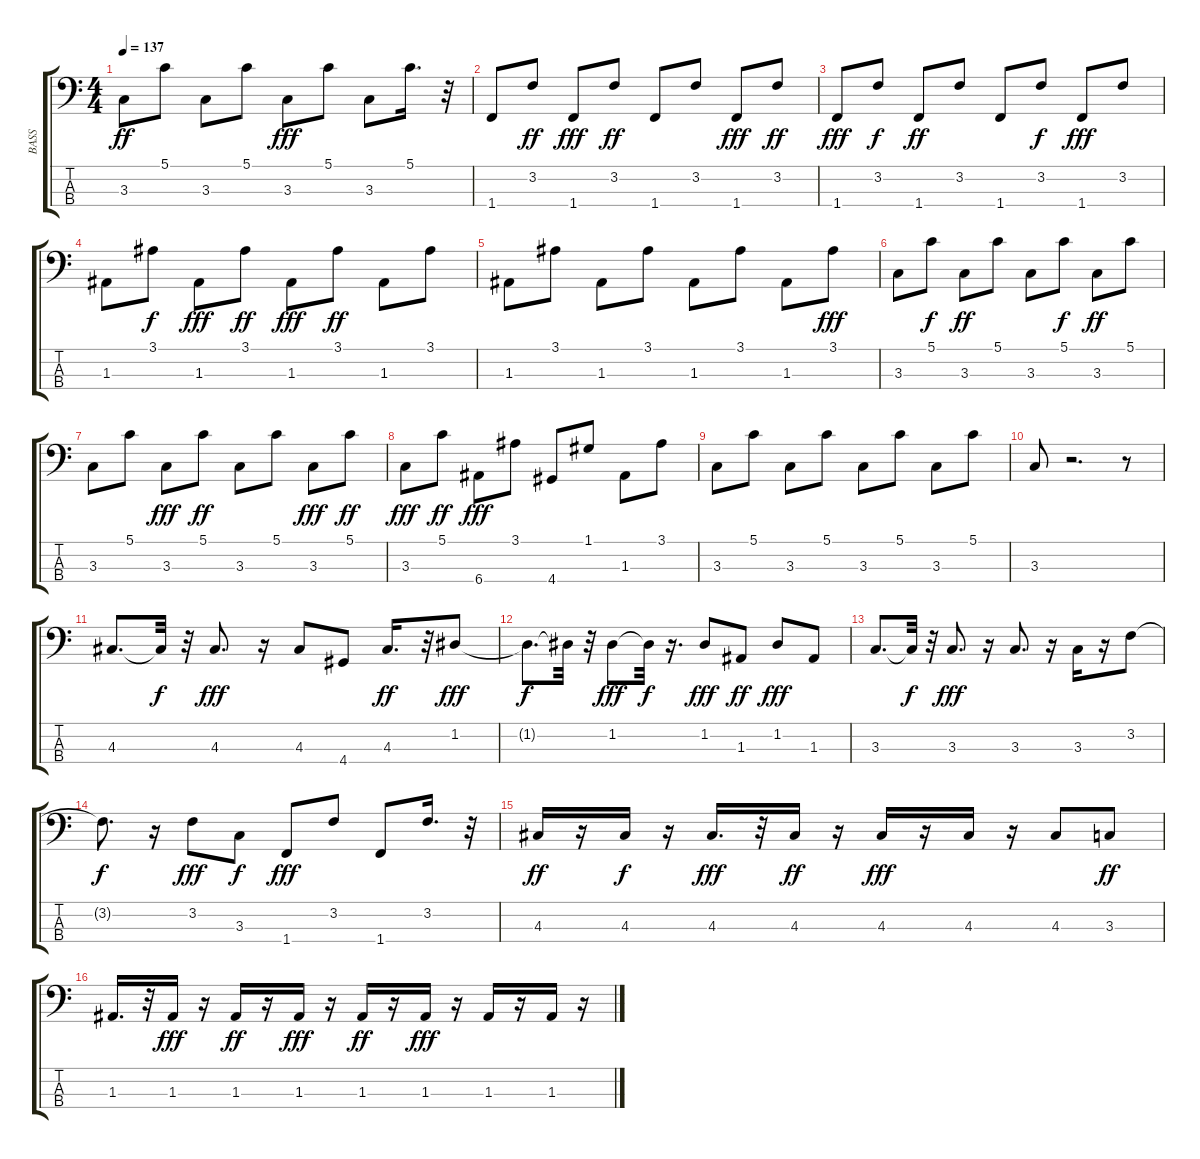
\track ("BASS" "BASS") {instrument electricbassfinger}
\staff {score tabs}
\tuning (G2 D2 A1 E1) {hide}
\ts (4 4)
\tempo 137
\clef f4
\ks c
3.3.8{dy ff} 5.1.8 3.3.8 5.1.8 3.3.8{dy fff} 5.1.8 3.3.8 5.1.16{d} r.32 |
1.4.8 3.2.8{dy ff} 1.4.8{dy fff} 3.2.8{dy ff} 1.4.8 3.2.8 1.4.8{dy fff} 3.2.8{dy ff} |
1.4.8{dy fff} 3.2.8{dy f} 1.4.8{dy ff} 3.2.8 1.4.8 3.2.8{dy f} 1.4.8{dy fff} 3.2.8 |
1.3.8 3.1.8{dy f} 1.3.8{dy fff} 3.1.8{dy ff} 1.3.8{dy fff} 3.1.8{dy ff} 1.3.8 3.1.8 |
1.3.8 3.1.8 1.3.8 3.1.8 1.3.8 3.1.8 1.3.8 3.1.8{dy fff} |
3.3.8 5.1.8{dy f} 3.3.8{dy ff} 5.1.8 3.3.8 5.1.8{dy f} 3.3.8{dy ff} 5.1.8 |
3.3.8 5.1.8 3.3.8{dy fff} 5.1.8{dy ff} 3.3.8 5.1.8 3.3.8{dy fff} 5.1.8{dy ff} |
3.3.8{dy fff} 5.1.8{dy ff} 6.4.8{dy fff} 3.1.8 4.4.8 1.1.8 1.3.8 3.1.8 |
3.3.8 5.1.8 3.3.8 5.1.8 3.3.8 5.1.8 3.3.8 5.1.8 |
3.3.8 r.2{d} r.8 |
4.3.8{d} 4.3{t}.32{dy f} r.32 4.3.8{d dy fff} r.16 4.3.8 4.4.8 4.3.16{d dy ff} r.32 1.2.8{dy fff} |
1.2{t}.8{d dy f} 1.2{t}.32 r.32 1.2.8{dy fff} 1.2{t}.32{dy f} r.16{d} 1.2.8{dy fff} 1.3.8{dy ff} 1.2.8{dy fff} 1.3.8 |
3.3.8{d} 3.3{t}.32{dy f} r.32 3.3.8{d dy fff} r.16 3.3.8{d} r.16 3.3.16 r.16 3.2.8 |
3.2{t}.8{d dy f} r.16 3.2.8{dy fff} 3.3.8{dy f} 1.4.8{dy fff} 3.2.8 1.4.8 3.2.16{d} r.32 |
4.3.16{dy ff} r.16 4.3.16{dy f} r.16 4.3.16{d dy fff} r.32 4.3.16{dy ff} r.16 4.3.16{dy fff} r.16 4.3.16 r.16 4.3.8 3.3.8{dy ff} |
1.3.16{d} r.32 1.3.16{dy fff} r.16 1.3.16{dy ff} r.16 1.3.16{dy fff} r.16 1.3.16{dy ff} r.16 1.3.16{dy fff} r.16 1.3.16 r.16 1.3.16 r.16
